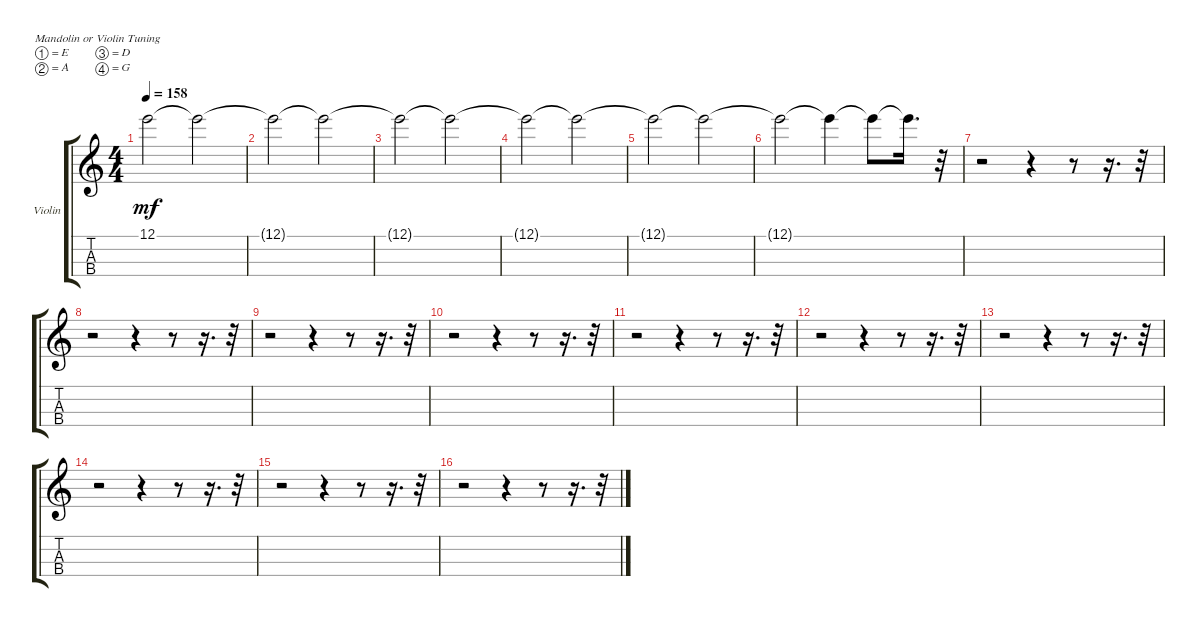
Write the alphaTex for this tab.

\bracketExtendMode groupsimilarinstruments
\firstSystemTrackNameOrientation horizontal
\otherSystemsTrackNameOrientation horizontal
\track ("" "Violin") {instrument violin}
\staff {score tabs}
\tuning (E5 A4 D4 G3)
\ts (4 4)
\tempo 158
\clef g2
\ks c
12.1{t}.2{dy mf} 12.1{t}.2 |
12.1{t}.2 12.1{t}.2 |
12.1{t}.2 12.1{t}.2 |
12.1{t}.2 12.1{t}.2 |
12.1{t}.2 12.1{t}.2 |
12.1{t}.2 12.1{t}.4 12.1{t}.8 12.1{t}.16{d} r.32 |
r.2 r.4 r.8 r.16{d} r.32 |
r.2 r.4 r.8 r.16{d} r.32 |
r.2 r.4 r.8 r.16{d} r.32 |
r.2 r.4 r.8 r.16{d} r.32 |
r.2 r.4 r.8 r.16{d} r.32 |
r.2 r.4 r.8 r.16{d} r.32 |
r.2 r.4 r.8 r.16{d} r.32 |
r.2 r.4 r.8 r.16{d} r.32 |
r.2 r.4 r.8 r.16{d} r.32 |
r.2 r.4 r.8 r.16{d} r.32
